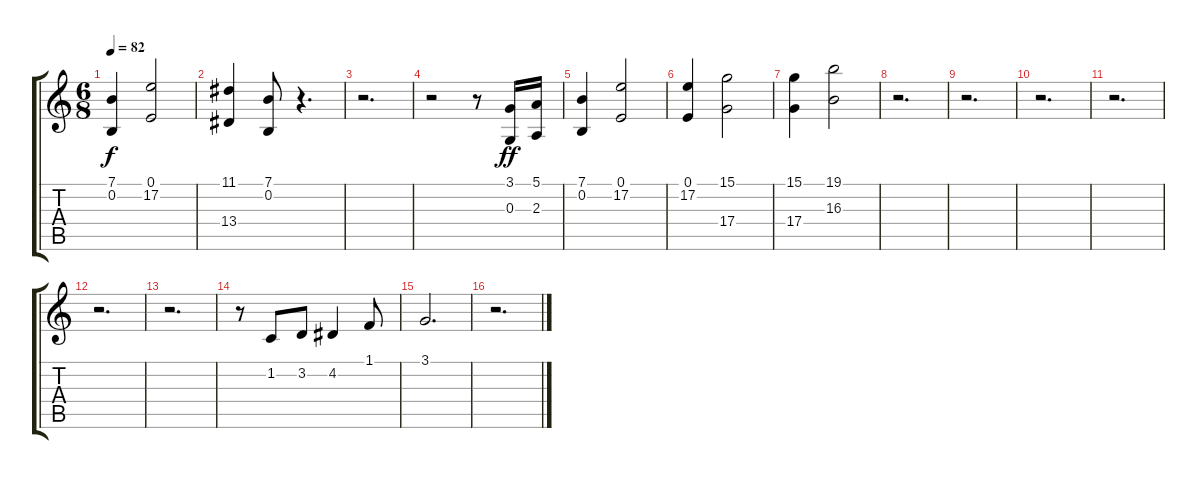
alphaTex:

\track "" {instrument stringensemble2}
\staff {score tabs}
\tuning (E4 B3 G3 D3 A2 E2) {hide}
\ts (6 8)
\tempo 82
\clef g2
\ks c
(7.1 0.2).4{dy f} (0.1 17.2).2 |
(11.1 13.4).4 (7.1 0.2).8 r.4{d} |
r.2{d} |
r.2 r.8 (3.1 0.3).16{dy ff} (5.1 2.3).16 |
(7.1 0.2).4 (0.1 17.2).2 |
(0.1 17.2).4 (15.1 17.4).2 |
(15.1 17.4).4 (19.1 16.3).2 |
r.2{d} |
r.2{d} |
r.2{d} |
r.2{d} |
r.2{d} |
r.2{d} |
r.8 1.2.8 3.2.8 4.2.4 1.1.8 |
3.1.2{d} |
r.2{d}
